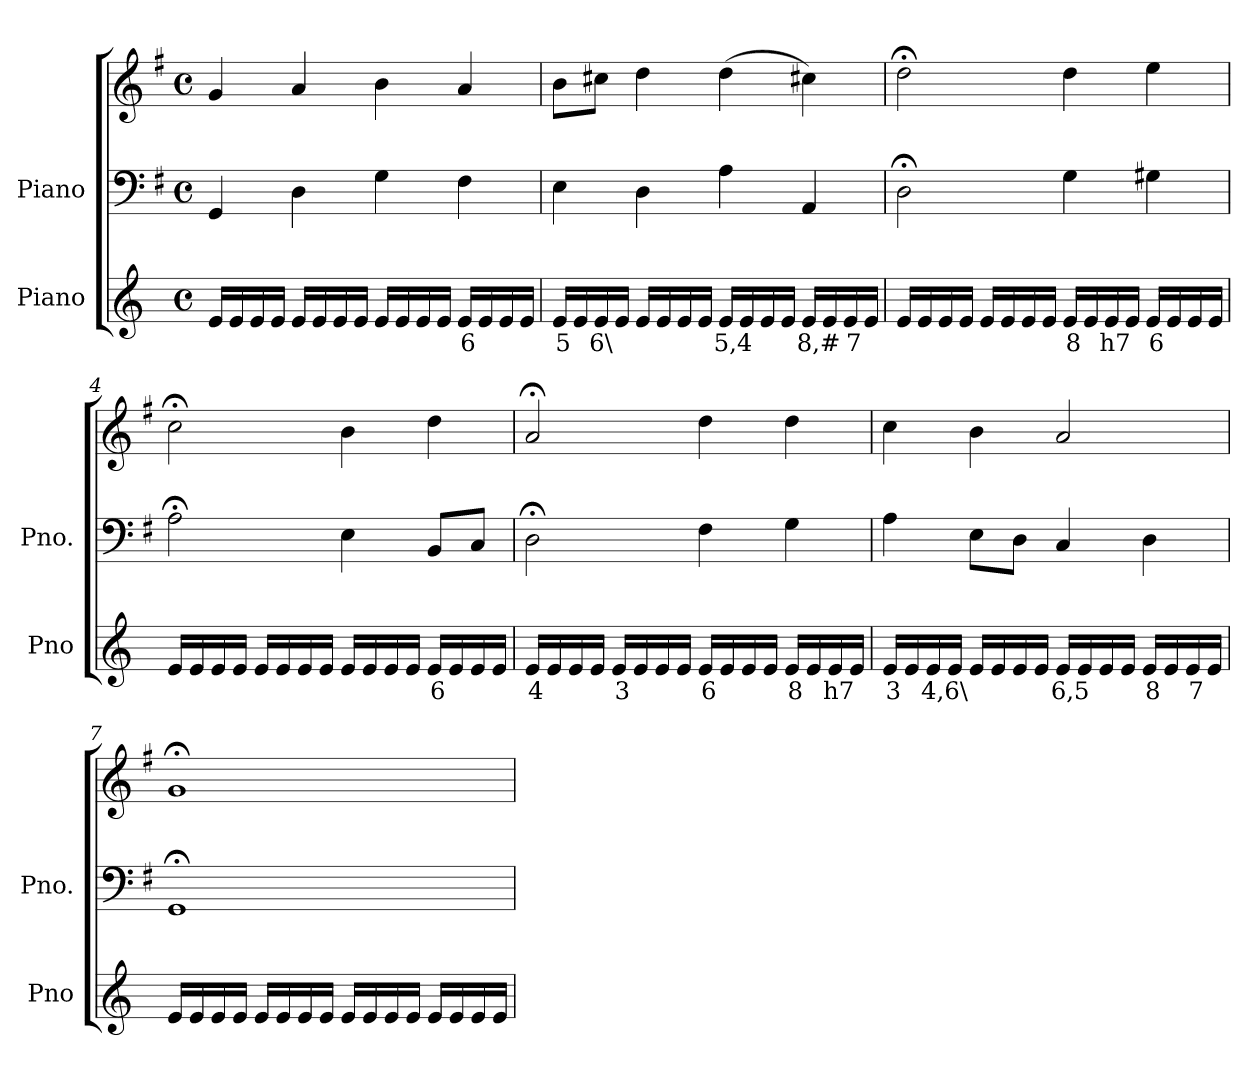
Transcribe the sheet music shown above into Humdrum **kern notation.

**kern	**text	**kern	**kern
*part2	*part2	*part1	*part1
*staff3	*staff3	*staff2	*staff1
*I"Piano	*	*I"Piano	*
*I'Pno	*	*I'Pno.	*
*clefG2	*	*clefF4	*clefG2
*k[]	*	*k[f#]	*k[f#]
*M4/4	*	*M4/4	*M4/4
*met(c)	*	*met(c)	*met(c)
=1	=1	=1	=1
16e/LL	.	4GG/	4g/
16e/	.	.	.
16e/	.	.	.
16e/JJ	.	.	.
16e/LL	.	4D\	4a/
16e/	.	.	.
16e/	.	.	.
16e/JJ	.	.	.
16e/LL	.	4G\	4b\
16e/	.	.	.
16e/	.	.	.
16e/JJ	.	.	.
!	!LO:LY:b	!	!
16e/LL	6	4F#\	4a/
16e/	.	.	.
16e/	.	.	.
16e/JJ	.	.	.
=2	=2	=2	=2
!	!LO:LY:b	!	!
16e/LL	5	4E\	8b\L
16e/	.	.	.
!	!LO:LY:b	!	!
16e/	6\	.	8cc#X\J
16e/JJ	.	.	.
16e/LL	.	4D\	4dd\
16e/	.	.	.
16e/	.	.	.
16e/JJ	.	.	.
!	!LO:LY:b	!	!
16e/LL	5,4	4A\	(>4dd\
16e/	.	.	.
16e/	.	.	.
16e/JJ	.	.	.
!	!LO:LY:b	!	!
16e/LL	8,#	4AA/	4cc#X\)
16e/	.	.	.
!	!LO:LY:b	!	!
16e/	7	.	.
16e/JJ	.	.	.
=3	=3	=3	=3
16e/LL	.	2D;<\	2dd;<\
16e/	.	.	.
16e/	.	.	.
16e/JJ	.	.	.
16e/LL	.	.	.
16e/	.	.	.
16e/	.	.	.
16e/JJ	.	.	.
!	!LO:LY:b	!	!
16e/LL	8	4G\	4dd\
16e/	.	.	.
!	!LO:LY:b	!	!
16e/	h7	.	.
16e/JJ	.	.	.
!	!LO:LY:b	!	!
16e/LL	6	4G#X\	4ee\
16e/	.	.	.
16e/	.	.	.
16e/JJ	.	.	.
=4	=4	=4	=4
16e/LL	.	2A;<\	2cc;<\
16e/	.	.	.
16e/	.	.	.
16e/JJ	.	.	.
16e/LL	.	.	.
16e/	.	.	.
16e/	.	.	.
16e/JJ	.	.	.
16e/LL	.	4E\	4b\
16e/	.	.	.
16e/	.	.	.
16e/JJ	.	.	.
!	!LO:LY:b	!	!
16e/LL	6	8BB/L	4dd\
16e/	.	.	.
16e/	.	8C/J	.
16e/JJ	.	.	.
=5	=5	=5	=5
!	!LO:LY:b	!	!
16e/LL	4	2D;<\	2a;</
16e/	.	.	.
16e/	.	.	.
16e/JJ	.	.	.
!	!LO:LY:b	!	!
16e/LL	3	.	.
16e/	.	.	.
16e/	.	.	.
16e/JJ	.	.	.
!	!LO:LY:b	!	!
16e/LL	6	4F#\	4dd\
16e/	.	.	.
16e/	.	.	.
16e/JJ	.	.	.
!	!LO:LY:b	!	!
16e/LL	8	4G\	4dd\
16e/	.	.	.
!	!LO:LY:b	!	!
16e/	h7	.	.
16e/JJ	.	.	.
=6	=6	=6	=6
!	!LO:LY:b	!	!
16e/LL	3	4A\	4cc\
16e/	.	.	.
!	!LO:LY:b	!	!
16e/	4,6\	.	.
16e/JJ	.	.	.
16e/LL	.	8E\L	4b\
16e/	.	.	.
16e/	.	8D\J	.
16e/JJ	.	.	.
!	!LO:LY:b	!	!
16e/LL	6,5	4C/	2a/
16e/	.	.	.
16e/	.	.	.
16e/JJ	.	.	.
!	!LO:LY:b	!	!
16e/LL	8	4D\	.
16e/	.	.	.
!	!LO:LY:b	!	!
16e/	7	.	.
16e/JJ	.	.	.
=7	=7	=7	=7
16e/LL	.	1GG;<	1g;<
16e/	.	.	.
16e/	.	.	.
16e/JJ	.	.	.
16e/LL	.	.	.
16e/	.	.	.
16e/	.	.	.
16e/JJ	.	.	.
16e/LL	.	.	.
16e/	.	.	.
16e/	.	.	.
16e/JJ	.	.	.
16e/LL	.	.	.
16e/	.	.	.
16e/	.	.	.
16e/JJ	.	.	.
=	=	=	=
*-	*-	*-	*-
